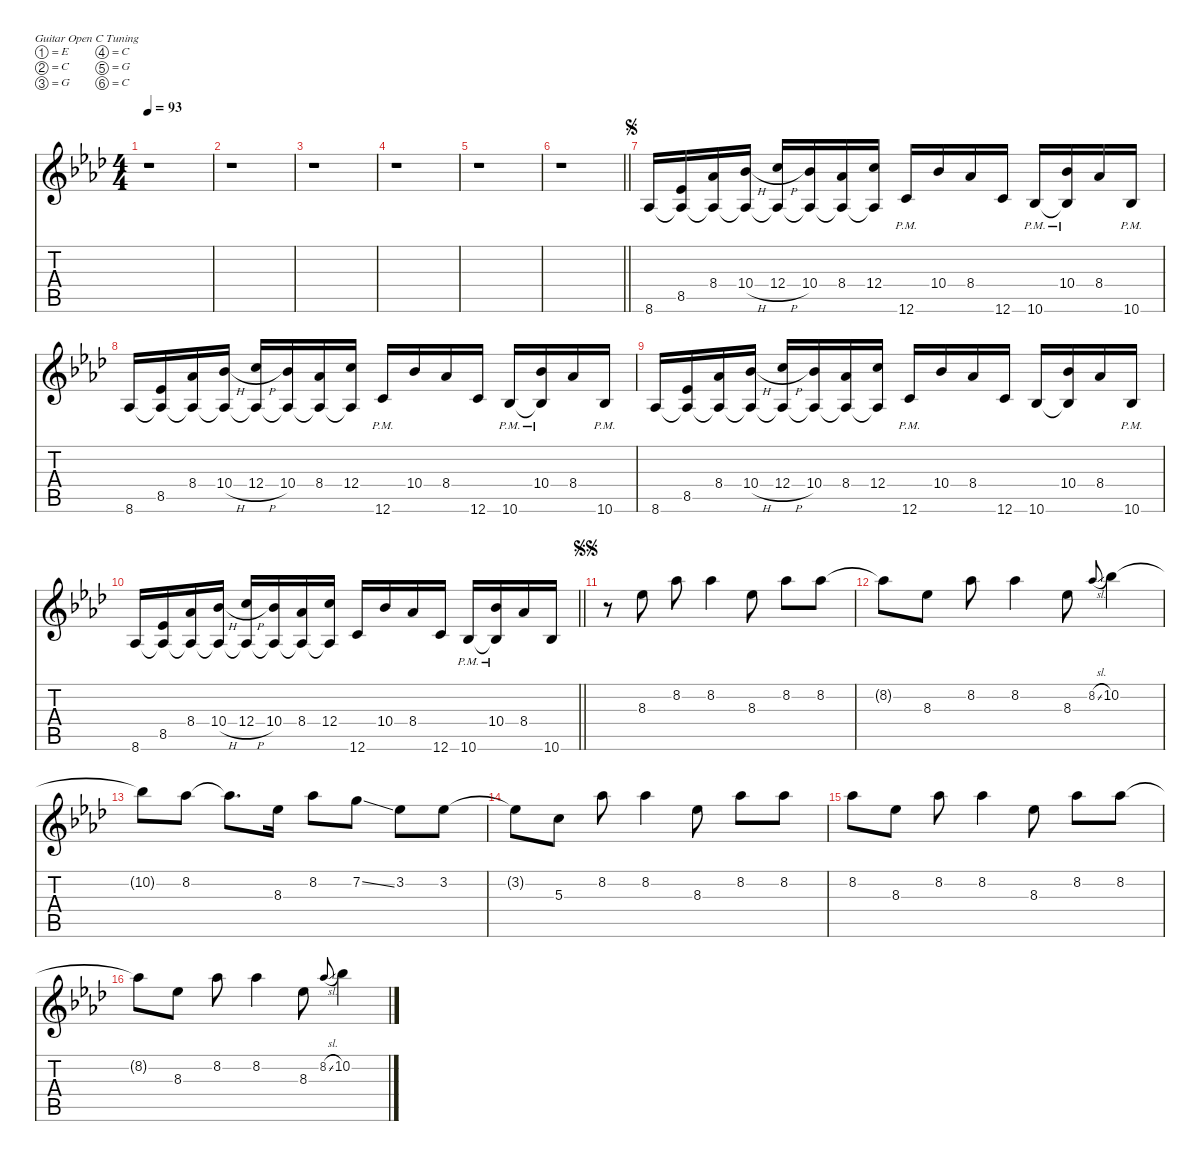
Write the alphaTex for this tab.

\defaultSystemsLayout 4
\hideDynamics
\bracketExtendMode nobrackets
\singleTrackTrackNamePolicy hidden
\multiTrackTrackNamePolicy hidden
\firstSystemTrackNameMode fullname
\firstSystemTrackNameOrientation horizontal
\otherSystemsTrackNameOrientation horizontal
\track ("Guitar 1" "dist.guit.") {mute instrument distortionguitar}
\staff {score tabs}
\tuning (E4 C4 G3 C3 G2 C2)
\ts (4 4)
\tempo 93
\clef g2
\ks ab
r.1{dy f beam Down} |
r.1{beam Down} |
r.1{beam Down} |
r.1{beam Down} |
r.1{beam Down} |
\barLineRight lightlight
r.1{beam Down} |
\jump segno
8.6{acc b}.16{beam Up} (8.5{acc b} 8.6{t acc b}).16{beam Up} (8.4{acc b} 8.6{t acc b}).16{beam Up} (10.4{h acc b} 8.6{t acc b}).16{beam Up} (12.4{h acc forcenatural} 8.6{t acc b}).16{beam Up} (10.4{acc b} 8.6{t acc b}).16{beam Up} (8.4{acc b} 8.6{t acc b}).16{beam Up} (12.4{acc forcenatural} 8.6{t acc b}).16{beam Up} 12.6{pm acc forcenatural}.16{beam Up} 10.4{acc b}.16{beam Up} 8.4{acc b}.16{beam Up} 12.6{acc forcenatural}.16{beam Up} 10.6{pm acc b}.16{beam Up} (10.4{acc b} 10.6{pm t acc b}).16{beam Up} 8.4{acc b}.16{beam Up} 10.6{pm acc b}.16{beam Up} |
8.6{acc b}.16{beam Up} (8.5{acc b} 8.6{t acc b}).16{beam Up} (8.4{acc b} 8.6{t acc b}).16{beam Up} (10.4{h acc b} 8.6{t acc b}).16{beam Up} (12.4{h acc forcenatural} 8.6{t acc b}).16{beam Up} (10.4{acc b} 8.6{t acc b}).16{beam Up} (8.4{acc b} 8.6{t acc b}).16{beam Up} (12.4{acc forcenatural} 8.6{t acc b}).16{beam Up} 12.6{pm acc forcenatural}.16{beam Up} 10.4{acc b}.16{beam Up} 8.4{acc b}.16{beam Up} 12.6{acc forcenatural}.16{beam Up} 10.6{pm acc b}.16{beam Up} (10.4{acc b} 10.6{pm t acc b}).16{beam Up} 8.4{acc b}.16{beam Up} 10.6{pm acc b}.16{beam Up} |
8.6{acc b}.16{beam Up} (8.5{acc b} 8.6{t acc b}).16{beam Up} (8.4{acc b} 8.6{t acc b}).16{beam Up} (10.4{h acc b} 8.6{t acc b}).16{beam Up} (12.4{h acc forcenatural} 8.6{t acc b}).16{beam Up} (10.4{acc b} 8.6{t acc b}).16{beam Up} (8.4{acc b} 8.6{t acc b}).16{beam Up} (12.4{acc forcenatural} 8.6{t acc b}).16{beam Up} 12.6{pm acc forcenatural}.16{beam Up} 10.4{acc b}.16{beam Up} 8.4{acc b}.16{beam Up} 12.6{acc forcenatural}.16{beam Up} 10.6{acc b}.16{beam Up} (10.4{acc b} 10.6{t acc b}).16{beam Up} 8.4{acc b}.16{beam Up} 10.6{pm acc b}.16{beam Up} |
\barLineRight lightlight
8.6{acc b}.16{beam Up} (8.5{acc b} 8.6{t acc b}).16{beam Up} (8.4{acc b} 8.6{t acc b}).16{beam Up} (10.4{h acc b} 8.6{t acc b}).16{beam Up} (12.4{h acc forcenatural} 8.6{t acc b}).16{beam Up} (10.4{acc b} 8.6{t acc b}).16{beam Up} (8.4{acc b} 8.6{t acc b}).16{beam Up} (12.4{acc forcenatural} 8.6{t acc b}).16{beam Up} 12.6{acc forcenatural}.16{beam Up} 10.4{acc b}.16{beam Up} 8.4{acc b}.16{beam Up} 12.6{acc forcenatural}.16{beam Up} 10.6{pm acc b}.16{beam Up} (10.4{acc b} 10.6{pm t acc b}).16{beam Up} 8.4{acc b}.16{beam Up} 10.6{acc b}.16{beam Up} |
\jump segnosegno
r.8{beam Down} 8.3{acc b}.8{beam Down} 8.2{acc b}.8{beam Down} 8.2{acc b}.4{beam Down} 8.3{acc b}.8{beam Down} 8.2{acc b}.8{beam Down} 8.2{acc b}.8{beam Down} |
8.2{t acc b}.8{beam Down} 8.3{acc b}.8{beam Down} 8.2{acc b}.8{beam Down} 8.2{acc b}.4{beam Down} 8.3{acc b}.8{beam Down} 8.2{sl acc b}.8{gr onbeat dy mf beam Up} 10.2{acc b}.4{dy f beam Down} |
10.2{t acc b}.8{beam Down} 8.2{acc b}.8{beam Down} 8.2{t acc b}.8{d beam Down} 8.3{acc b}.16{beam Down} 8.2{acc b}.8{beam Down} 7.2{ss acc forcenatural}.8{beam Down} 3.2{acc b}.8{beam Down} 3.2{acc b}.8{beam Down} |
3.2{t acc b}.8{beam Down} 5.3{acc forcenatural}.8{beam Down} 8.2{acc b}.8{beam Down} 8.2{acc b}.4{beam Down} 8.3{acc b}.8{beam Down} 8.2{acc b}.8{beam Down} 8.2{acc b}.8{beam Down} |
8.2{acc b}.8{beam Down} 8.3{acc b}.8{beam Down} 8.2{acc b}.8{beam Down} 8.2{acc b}.4{beam Down} 8.3{acc b}.8{beam Down} 8.2{acc b}.8{beam Down} 8.2{acc b}.8{beam Down} |
8.2{t acc b}.8{beam Down} 8.3{acc b}.8{beam Down} 8.2{acc b}.8{beam Down} 8.2{acc b}.4{beam Down} 8.3{acc b}.8{beam Down} 8.2{sl acc b}.8{gr onbeat dy mf beam Up} 10.2{acc b}.4{dy f beam Down}
